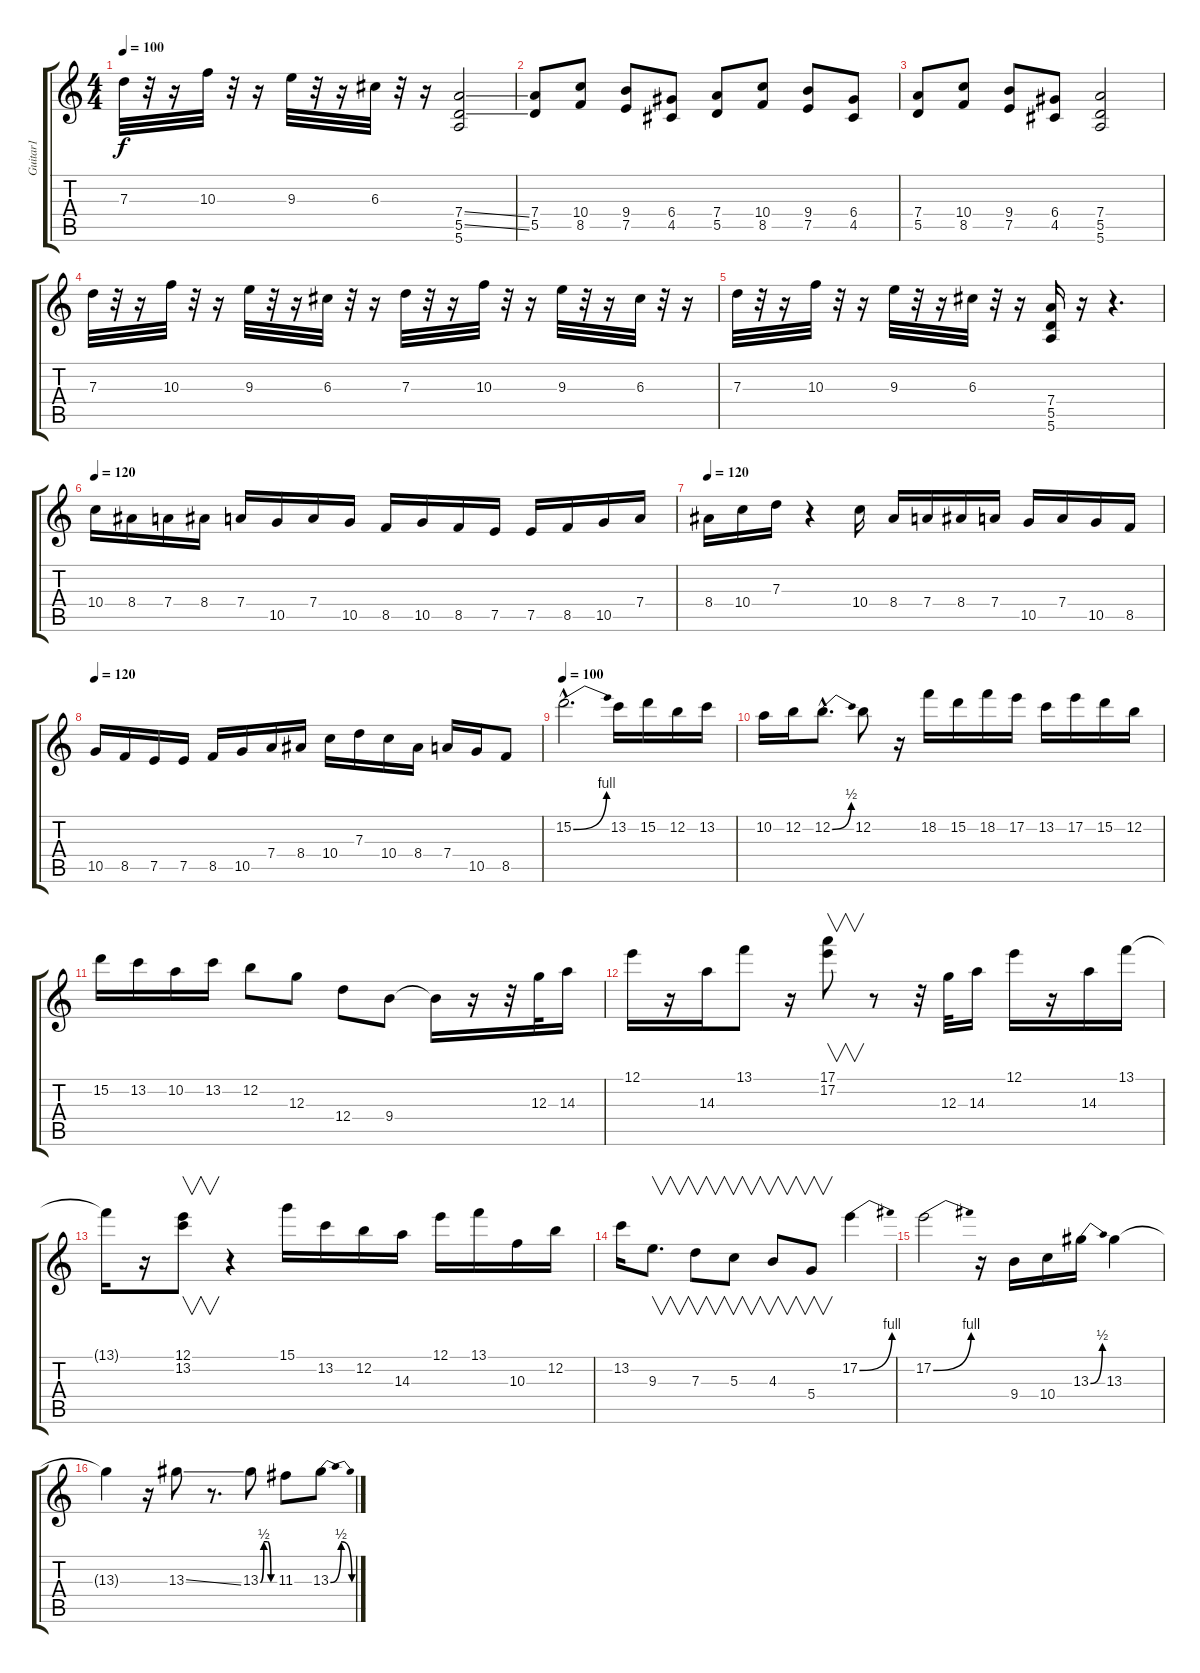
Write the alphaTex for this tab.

\track ("Guitar1" "Guitar1") {instrument distortionguitar}
\staff {score tabs}
\tuning (E4 B3 G3 D3 A2 E2) {hide}
\ts (4 4)
\tempo 100
\clef g2
\ks c
7.3.32{dy f} r.32 r.16 10.3.32 r.32 r.16 9.3.32 r.32 r.16 6.3.32 r.32 r.16 (7.4{ss} 5.5{ss} 5.6).2 |
(7.4 5.5).8 (10.4 8.5).8 (9.4 7.5).8 (6.4 4.5).8 (7.4 5.5).8 (10.4 8.5).8 (9.4 7.5).8 (6.4 4.5).8 |
(7.4 5.5).8 (10.4 8.5).8 (9.4 7.5).8 (6.4 4.5).8 (7.4 5.5 5.6).2 |
7.3.32 r.32 r.16 10.3.32 r.32 r.16 9.3.32 r.32 r.16 6.3.32 r.32 r.16 7.3.32 r.32 r.16 10.3.32 r.32 r.16 9.3.32 r.32 r.16 6.3.32 r.32 r.16 |
7.3.32 r.32 r.16 10.3.32 r.32 r.16 9.3.32 r.32 r.16 6.3.32 r.32 r.16 (7.4 5.5 5.6).16 r.16 r.4{d} |
\tempo 120
10.4.16 8.4.16 7.4.16 8.4.16 7.4.16 10.5.16 7.4.16 10.5.16 8.5.16 10.5.16 8.5.16 7.5.16 7.5.16 8.5.16 10.5.16 7.4.16 |
\tempo 120
8.4.16 10.4.16 7.3.16 r.4 10.4.16 8.4.16 7.4.16 8.4.16 7.4.16 10.5.16 7.4.16 10.5.16 8.5.16 |
\tempo 120
10.5.16 8.5.16 7.5.16 7.5.16 8.5.16 10.5.16 7.4.16 8.4.16 10.4.16 7.3.16 10.4.16 8.4.16 7.4.16 10.5.16 8.5.8 |
\tempo 100
15.2{be (bend 0 0 60 4) hac}.2{d} 13.2.16 15.2.16 12.2.16 13.2.16 |
10.2.16 12.2.16 12.2{be (bend 0 0 60 2) hac}.8{d} 12.2.8 r.16 18.2.16 15.2.16 18.2.16 17.2.16 13.2.16 17.2.16 15.2.16 12.2.16 |
15.2.16 13.2.16 10.2.16 13.2.16 12.2.8 12.3.8 12.4.8 9.4.8 9.4{t}.16 r.16 r.32 12.3.32 14.3.16 |
12.1.16 r.16 14.3.16 13.1.8 r.16 (17.1 17.2).8{v} r.8 r.32 12.3.32 14.3.16 12.1.16 r.16 14.3.16 13.1.16 |
13.1{t}.16 r.16 (12.1 13.2).8{v} r.4 15.1.16 13.2.16 12.2.16 14.3.16 12.1.16 13.1.16 10.3.16 12.2.16 |
13.2.16 9.3.8{v d} 7.3.8{v} 5.3.8{v} 4.3.8{v} 5.4.8{v} 17.2{be (bend 0 0 60 4)}.4 |
17.2{be (bend 0 0 60 4)}.2 r.16 9.4.16 10.4.16 13.3{be (bend 0 0 60 2)}.16 13.3.4 |
13.3{t}.4 r.16 13.3{ss}.8 r.8{d} 13.3{be (custom 0 0 15 2 30 2 45 0 60 0)}.8 11.3.8 13.3{be (bendrelease 0 0 30 2 45 2 60 0)}.8
